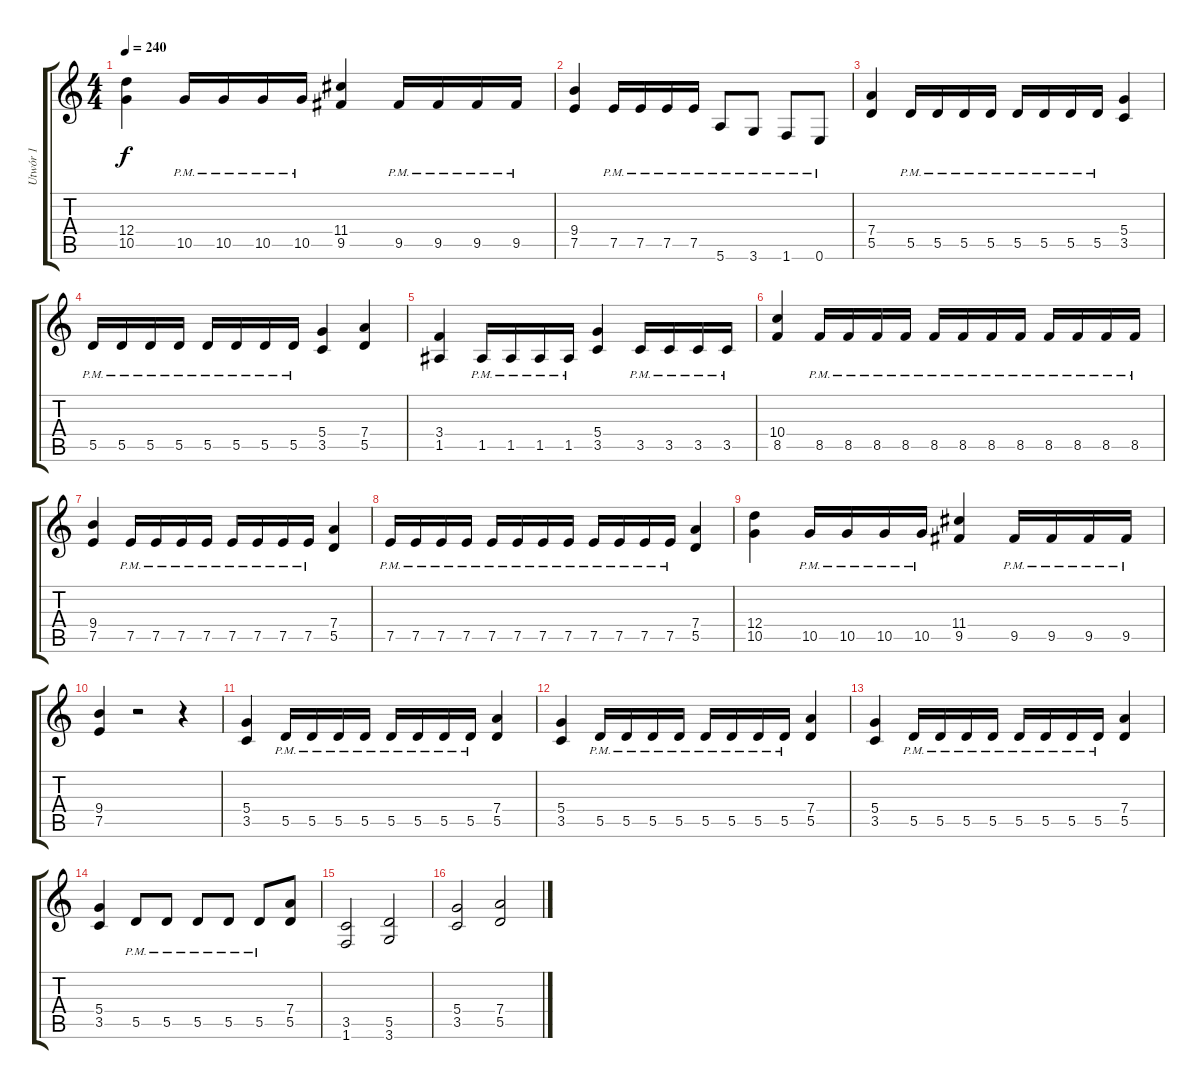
\track ("Utwór 1" "Utwór 1") {instrument distortionguitar}
\staff {score tabs}
\tuning (E4 B3 G3 D3 A2 E2) {hide}
\ts (4 4)
\tempo 240
\clef g2
\ks c
(12.4 10.5).4{dy f} 10.5{pm}.16 10.5{pm}.16 10.5{pm}.16 10.5{pm}.16 (11.4 9.5).4 9.5{pm}.16 9.5{pm}.16 9.5{pm}.16 9.5{pm}.16 |
(9.4 7.5).4 7.5{pm}.16 7.5{pm}.16 7.5{pm}.16 7.5{pm}.16 5.6{pm}.8 3.6{pm}.8 1.6{pm}.8 0.6{pm}.8 |
(7.4 5.5).4 5.5{pm}.16 5.5{pm}.16 5.5{pm}.16 5.5{pm}.16 5.5{pm}.16 5.5{pm}.16 5.5{pm}.16 5.5{pm}.16 (5.4 3.5).4 |
5.5{pm}.16 5.5{pm}.16 5.5{pm}.16 5.5{pm}.16 5.5{pm}.16 5.5{pm}.16 5.5{pm}.16 5.5{pm}.16 (5.4 3.5).4 (7.4 5.5).4 |
(3.4 1.5).4 1.5{pm}.16 1.5{pm}.16 1.5{pm}.16 1.5{pm}.16 (5.4 3.5).4 3.5{pm}.16 3.5{pm}.16 3.5{pm}.16 3.5{pm}.16 |
(10.4 8.5).4 8.5{pm}.16 8.5{pm}.16 8.5{pm}.16 8.5{pm}.16 8.5{pm}.16 8.5{pm}.16 8.5{pm}.16 8.5{pm}.16 8.5{pm}.16 8.5{pm}.16 8.5{pm}.16 8.5{pm}.16 |
(9.4 7.5).4 7.5{pm}.16 7.5{pm}.16 7.5{pm}.16 7.5{pm}.16 7.5{pm}.16 7.5{pm}.16 7.5{pm}.16 7.5{pm}.16 (7.4 5.5).4 |
7.5{pm}.16 7.5{pm}.16 7.5{pm}.16 7.5{pm}.16 7.5{pm}.16 7.5{pm}.16 7.5{pm}.16 7.5{pm}.16 7.5{pm}.16 7.5{pm}.16 7.5{pm}.16 7.5{pm}.16 (7.4 5.5).4 |
(12.4 10.5).4 10.5{pm}.16 10.5{pm}.16 10.5{pm}.16 10.5{pm}.16 (11.4 9.5).4 9.5{pm}.16 9.5{pm}.16 9.5{pm}.16 9.5{pm}.16 |
(9.4 7.5).4 r.2 r.4 |
(5.4 3.5).4 5.5{pm}.16 5.5{pm}.16 5.5{pm}.16 5.5{pm}.16 5.5{pm}.16 5.5{pm}.16 5.5{pm}.16 5.5{pm}.16 (7.4 5.5).4 |
(5.4 3.5).4 5.5{pm}.16 5.5{pm}.16 5.5{pm}.16 5.5{pm}.16 5.5{pm}.16 5.5{pm}.16 5.5{pm}.16 5.5{pm}.16 (7.4 5.5).4 |
(5.4 3.5).4 5.5{pm}.16 5.5{pm}.16 5.5{pm}.16 5.5{pm}.16 5.5{pm}.16 5.5{pm}.16 5.5{pm}.16 5.5{pm}.16 (7.4 5.5).4 |
(5.4 3.5).4 5.5{pm}.8 5.5{pm}.8 5.5{pm}.8 5.5{pm}.8 5.5{pm}.8 (7.4 5.5).8 |
(3.5 1.6).2 (5.5 3.6).2 |
(5.4 3.5).2 (7.4 5.5).2
